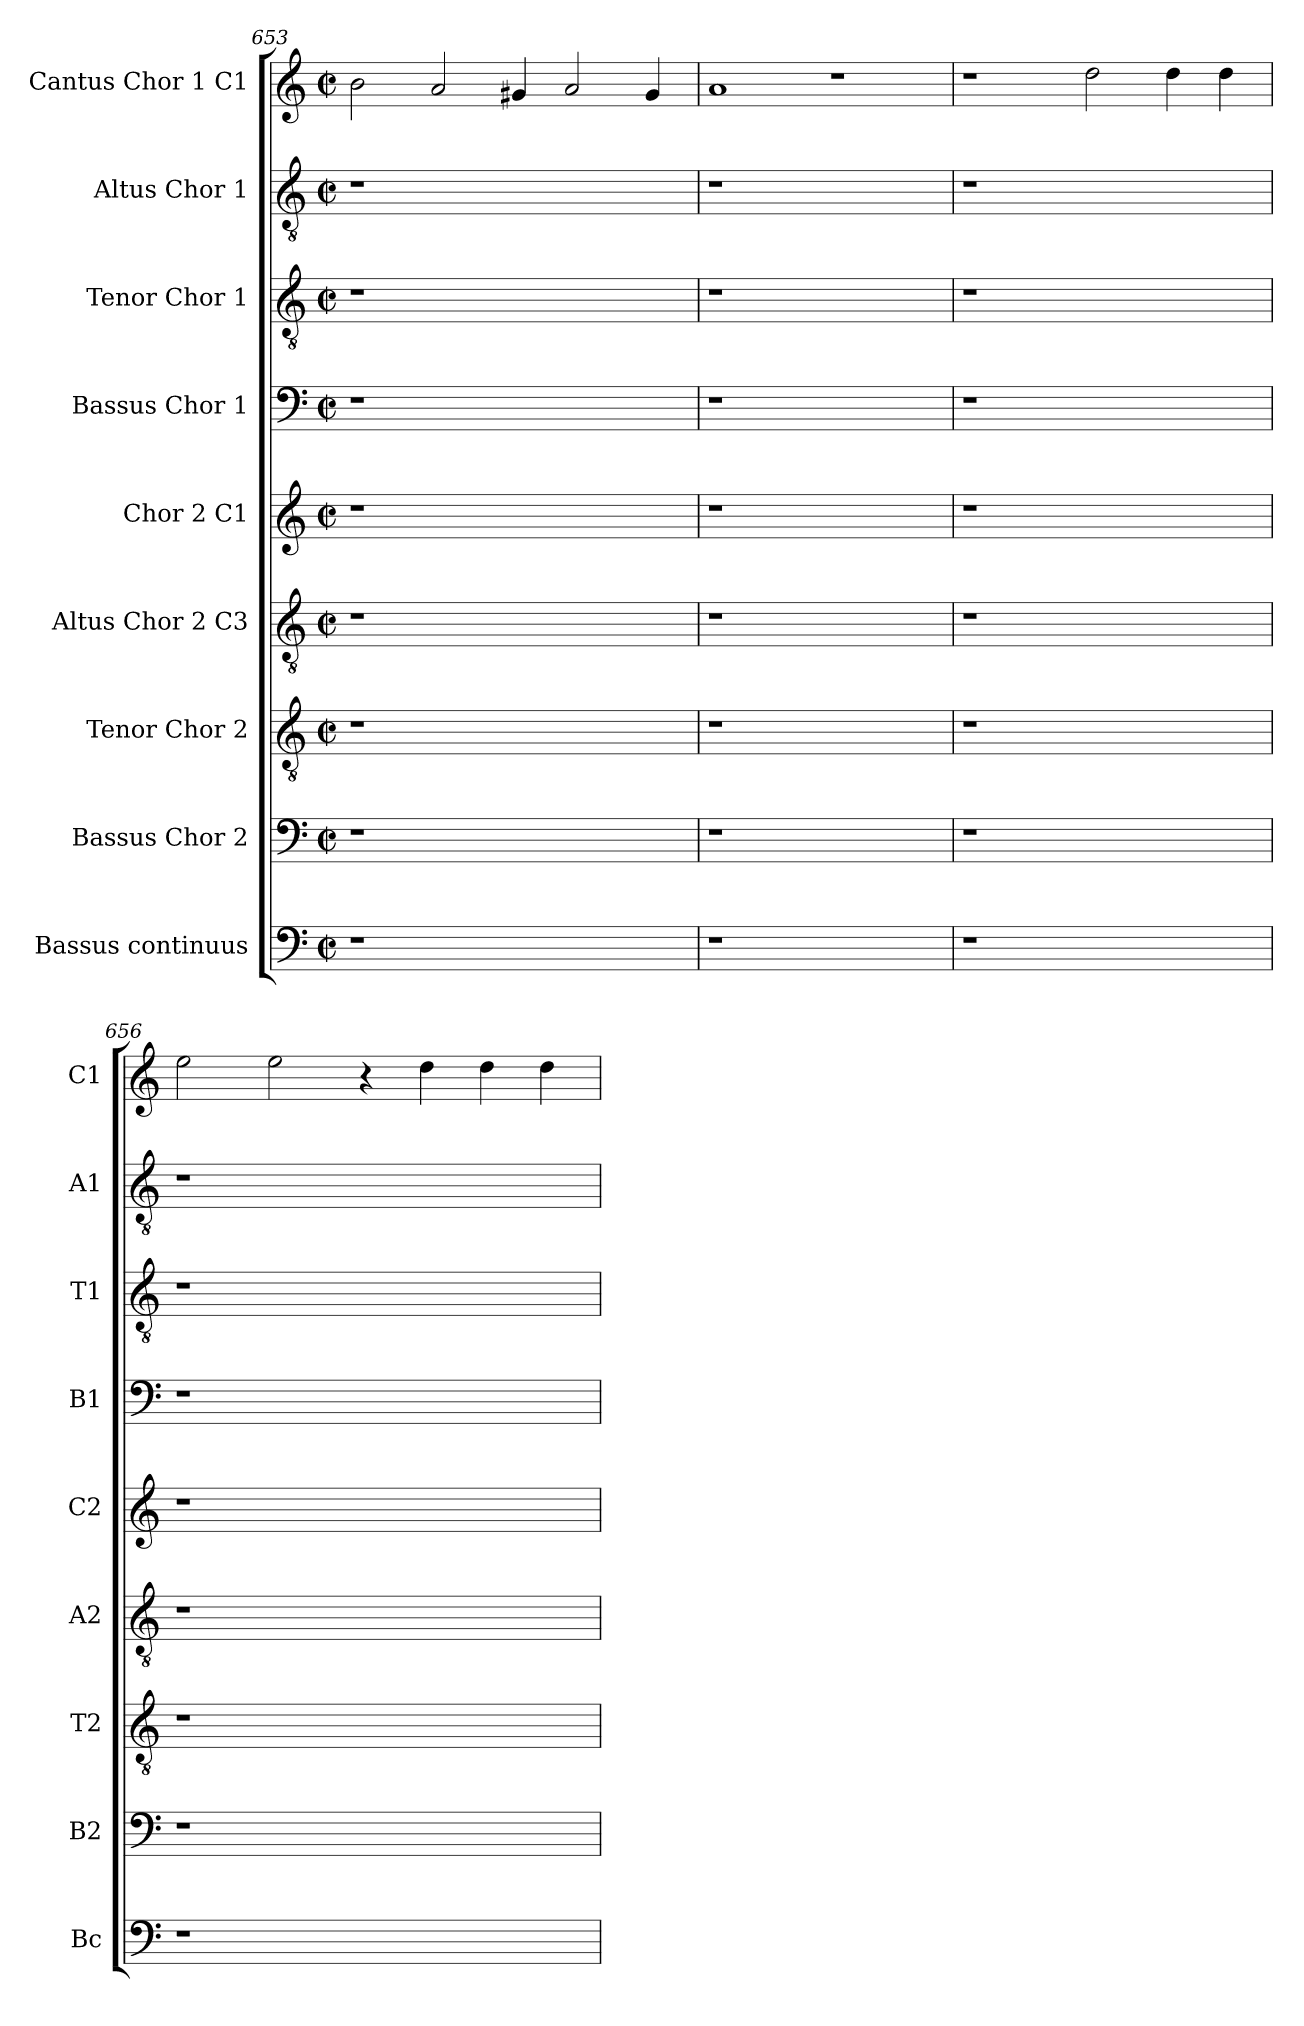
**kern	**kern	**kern	**kern	**kern	**kern	**kern	**kern	**kern
*part9	*part8	*part7	*part6	*part5	*part4	*part3	*part2	*part1
*staff9	*staff8	*staff7	*staff6	*staff5	*staff4	*staff3	*staff2	*staff1
*I"Bassus continuus	*I"Bassus Chor 2	*I"Tenor Chor 2	*I"Altus Chor 2 C3	*I"Chor 2 C1	*I"Bassus Chor 1	*I"Tenor Chor 1	*I"Altus Chor 1	*I"Cantus Chor 1 C1
*I'Bc	*I'B2	*I'T2	*I'A2	*I'C2	*I'B1	*I'T1	*I'A1	*I'C1
*clefF4	*clefF4	*clefGv2	*clefGv2	*clefG2	*clefF4	*clefGv2	*clefGv2	*clefG2
*ITrd7c12	*	*	*	*	*	*	*	*
*k[]	*k[]	*k[]	*k[]	*k[]	*k[]	*k[]	*k[]	*k[]
*C:	*C:	*C:	*C:	*C:	*C:	*C:	*C:	*C:
*M2/2	*M2/2	*M2/2	*M2/2	*M2/2	*M2/2	*M2/2	*M2/2	*M2/2
*met(c|)	*met(c|)	*met(c|)	*met(c|)	*met(c|)	*met(c|)	*met(c|)	*met(c|)	*met(c|)
=653	=653	=653	=653	=653	=653	=653	=653	=653
1r	1r	1r	1r	1r	1r	1r	1r	2b\
.	.	.	.	.	.	.	.	2a/
1ryy	1ryy	1ryy	1ryy	1ryy	1ryy	1ryy	1ryy	4g#X/
.	.	.	.	.	.	.	.	2a/
.	.	.	.	.	.	.	.	4g#/
!!LO:LB:g=z
=654	=654	=654	=654	=654	=654	=654	=654	=654
1r	1r	1r	1r	1r	1r	1r	1r	1a
1ryy	1ryy	1ryy	1ryy	1ryy	1ryy	1ryy	1ryy	1r
=655	=655	=655	=655	=655	=655	=655	=655	=655
1r	1r	1r	1r	1r	1r	1r	1r	1r
1ryy	1ryy	1ryy	1ryy	1ryy	1ryy	1ryy	1ryy	2dd\
.	.	.	.	.	.	.	.	4dd\
.	.	.	.	.	.	.	.	4dd\
=656	=656	=656	=656	=656	=656	=656	=656	=656
1r	1r	1r	1r	1r	1r	1r	1r	2ee\
.	.	.	.	.	.	.	.	2ee\
1ryy	1ryy	1ryy	1ryy	1ryy	1ryy	1ryy	1ryy	4r
.	.	.	.	.	.	.	.	4dd\
.	.	.	.	.	.	.	.	4dd\
.	.	.	.	.	.	.	.	4dd\
=	=	=	=	=	=	=	=	=
*-	*-	*-	*-	*-	*-	*-	*-	*-
